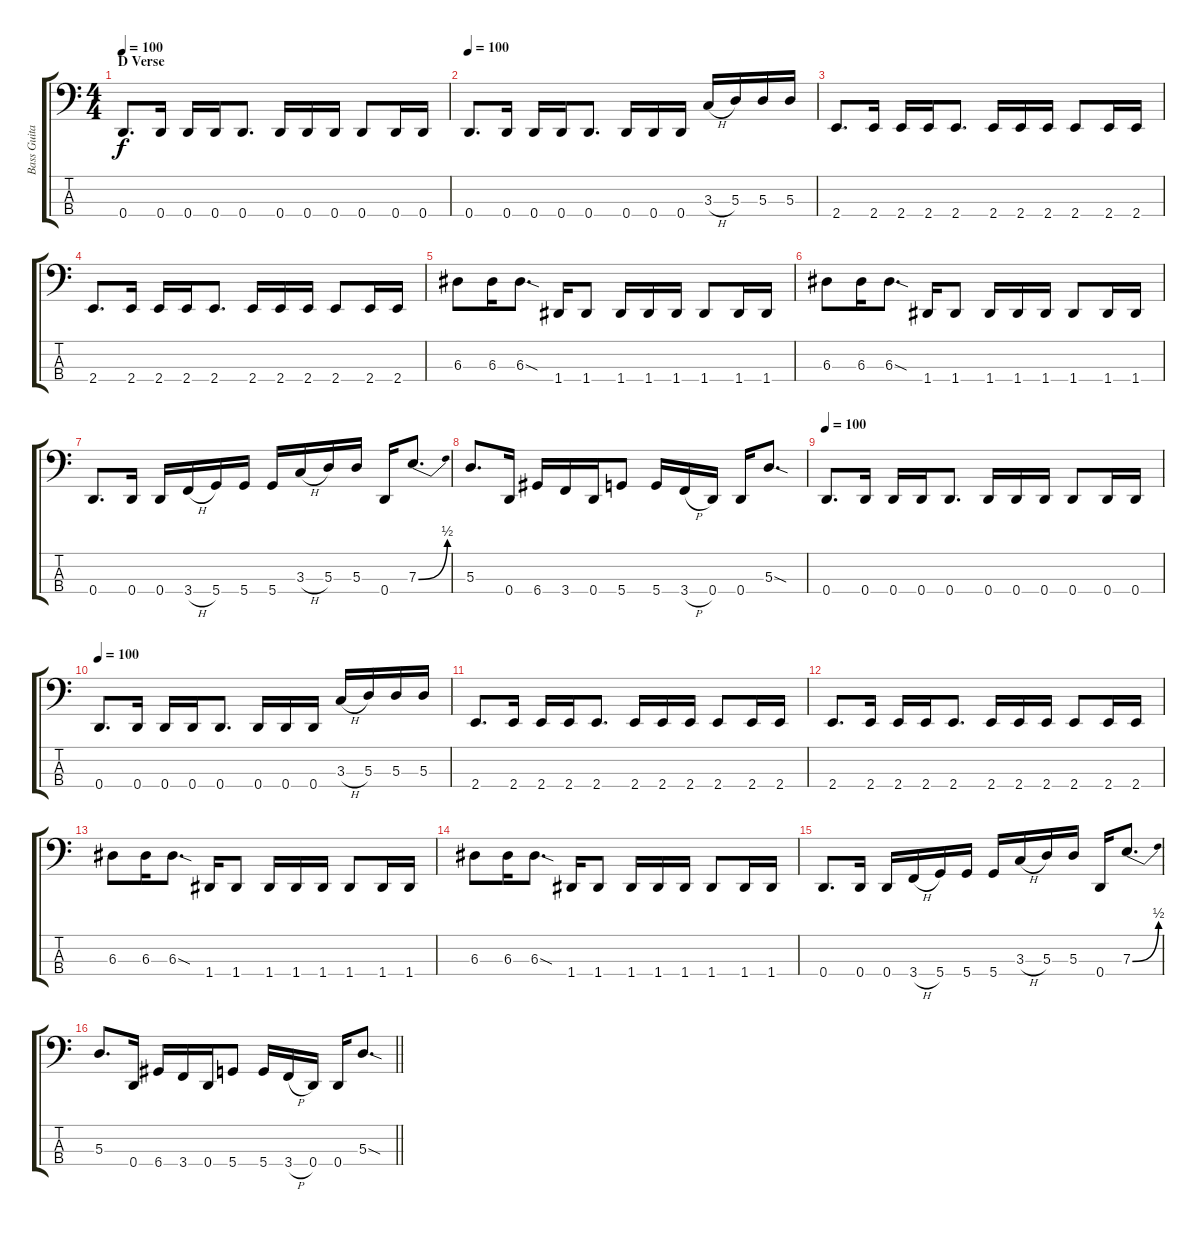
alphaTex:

\track ("Bass Guitar" "Bass Guita") {instrument electricbassfinger}
\staff {score tabs}
\tuning (G2 D2 A1 D1) {hide}
\ts (4 4)
\section ("" "D Verse")
\tempo 100
\clef f4
\ks c
0.4.8{d dy f} 0.4.16 0.4.16 0.4.16 0.4.8{d} 0.4.16 0.4.16 0.4.16 0.4.8 0.4.16 0.4.16 |
\tempo 100
0.4.8{d} 0.4.16 0.4.16 0.4.16 0.4.8{d} 0.4.16 0.4.16 0.4.16 3.3{h}.16 5.3.16 5.3.16 5.3.16 |
2.4.8{d} 2.4.16 2.4.16 2.4.16 2.4.8{d} 2.4.16 2.4.16 2.4.16 2.4.8 2.4.16 2.4.16 |
2.4.8{d} 2.4.16 2.4.16 2.4.16 2.4.8{d} 2.4.16 2.4.16 2.4.16 2.4.8 2.4.16 2.4.16 |
6.3.8 6.3.16 6.3{sod}.8{d} 1.4.16 1.4.8 1.4.16 1.4.16 1.4.16 1.4.8 1.4.16 1.4.16 |
6.3.8 6.3.16 6.3{sod}.8{d} 1.4.16 1.4.8 1.4.16 1.4.16 1.4.16 1.4.8 1.4.16 1.4.16 |
0.4.8{d} 0.4.16 0.4.16 3.4{h}.16 5.4.16 5.4.16 5.4.16 3.3{h}.16 5.3.16 5.3.16 0.4.16 7.3{be (bend 0 0 60 2)}.8{d} |
5.3.8{d} 0.4.16 6.4.16 3.4.16 0.4.16 5.4.8 5.4.16 3.4{h}.16 0.4.16 0.4.16 5.3{sod}.8{d} |
\tempo 100
0.4.8{d} 0.4.16 0.4.16 0.4.16 0.4.8{d} 0.4.16 0.4.16 0.4.16 0.4.8 0.4.16 0.4.16 |
\tempo 100
0.4.8{d} 0.4.16 0.4.16 0.4.16 0.4.8{d} 0.4.16 0.4.16 0.4.16 3.3{h}.16 5.3.16 5.3.16 5.3.16 |
2.4.8{d} 2.4.16 2.4.16 2.4.16 2.4.8{d} 2.4.16 2.4.16 2.4.16 2.4.8 2.4.16 2.4.16 |
2.4.8{d} 2.4.16 2.4.16 2.4.16 2.4.8{d} 2.4.16 2.4.16 2.4.16 2.4.8 2.4.16 2.4.16 |
6.3.8 6.3.16 6.3{sod}.8{d} 1.4.16 1.4.8 1.4.16 1.4.16 1.4.16 1.4.8 1.4.16 1.4.16 |
6.3.8 6.3.16 6.3{sod}.8{d} 1.4.16 1.4.8 1.4.16 1.4.16 1.4.16 1.4.8 1.4.16 1.4.16 |
0.4.8{d} 0.4.16 0.4.16 3.4{h}.16 5.4.16 5.4.16 5.4.16 3.3{h}.16 5.3.16 5.3.16 0.4.16 7.3{be (bend 0 0 60 2)}.8{d} |
\barLineRight lightlight
5.3.8{d} 0.4.16 6.4.16 3.4.16 0.4.16 5.4.8 5.4.16 3.4{h}.16 0.4.16 0.4.16 5.3{sod}.8{d}
